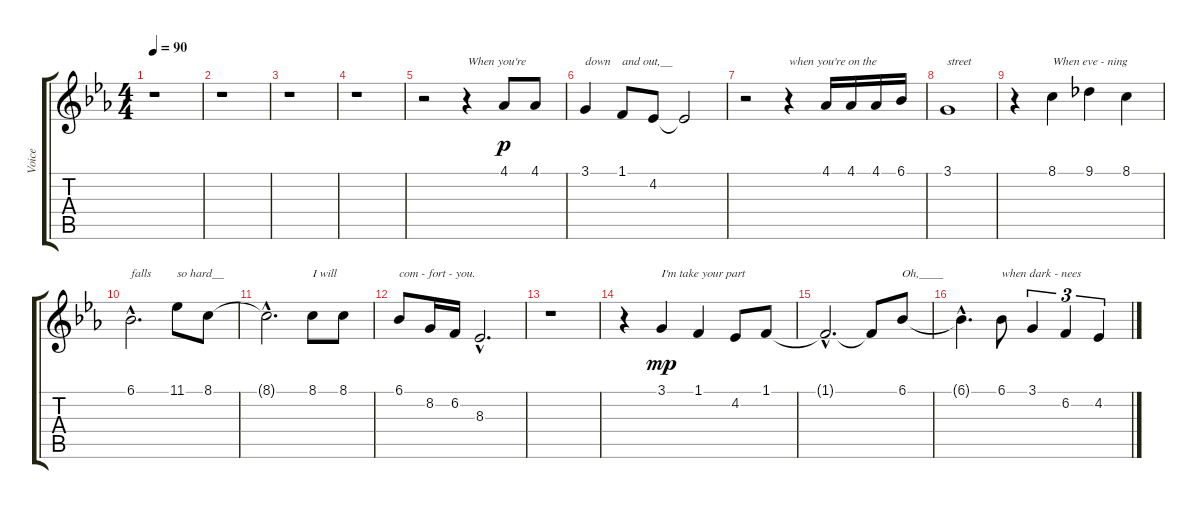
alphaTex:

\track ("Voice" "Voice") {instrument clarinet}
\staff {score tabs}
\tuning (E4 B3 G3 D3 A2 E2) {hide}
\ts (4 4)
\tempo 90
\clef g2
\ks eb
r.1{dy f} |
r.1 |
r.1 |
r.1 |
r.2 r.4{txt "When you're"} 4.1.8{dy p} 4.1.8 |
3.1.4{txt "down"} 1.1.8{txt "and out,__"} 4.2.8 4.2{t}.2 |
r.2 r.4{txt "when you're on the"} 4.1.16 4.1.16 4.1.16 6.1.16 |
3.1.1{txt "street"} |
r.4 8.1.4{txt "When eve - ning "} 9.1.4 8.1.4 |
6.1{hac}.2{d txt "falls"} 11.1.8{txt "so hard__"} 8.1.8 |
8.1{hac t}.2{d} 8.1.8{txt "I will"} 8.1.8 |
6.1.8{txt "com - fort - you."} 8.2.16 6.2.16 8.3{hac}.2{d} |
r.1 |
r.4 3.1.4{txt "I'm take your part" dy mp} 1.1.4 4.2.8 1.1.8 |
1.1{hac t}.2{d} 1.1{t}.8 6.1.8{txt "Oh,____"} |
6.1{hac t}.4{d} 6.1.8{txt "when dark - nees"} 3.1.4{tu (3 2)} 6.2.4{tu (3 2)} 4.2.4{tu (3 2)}
